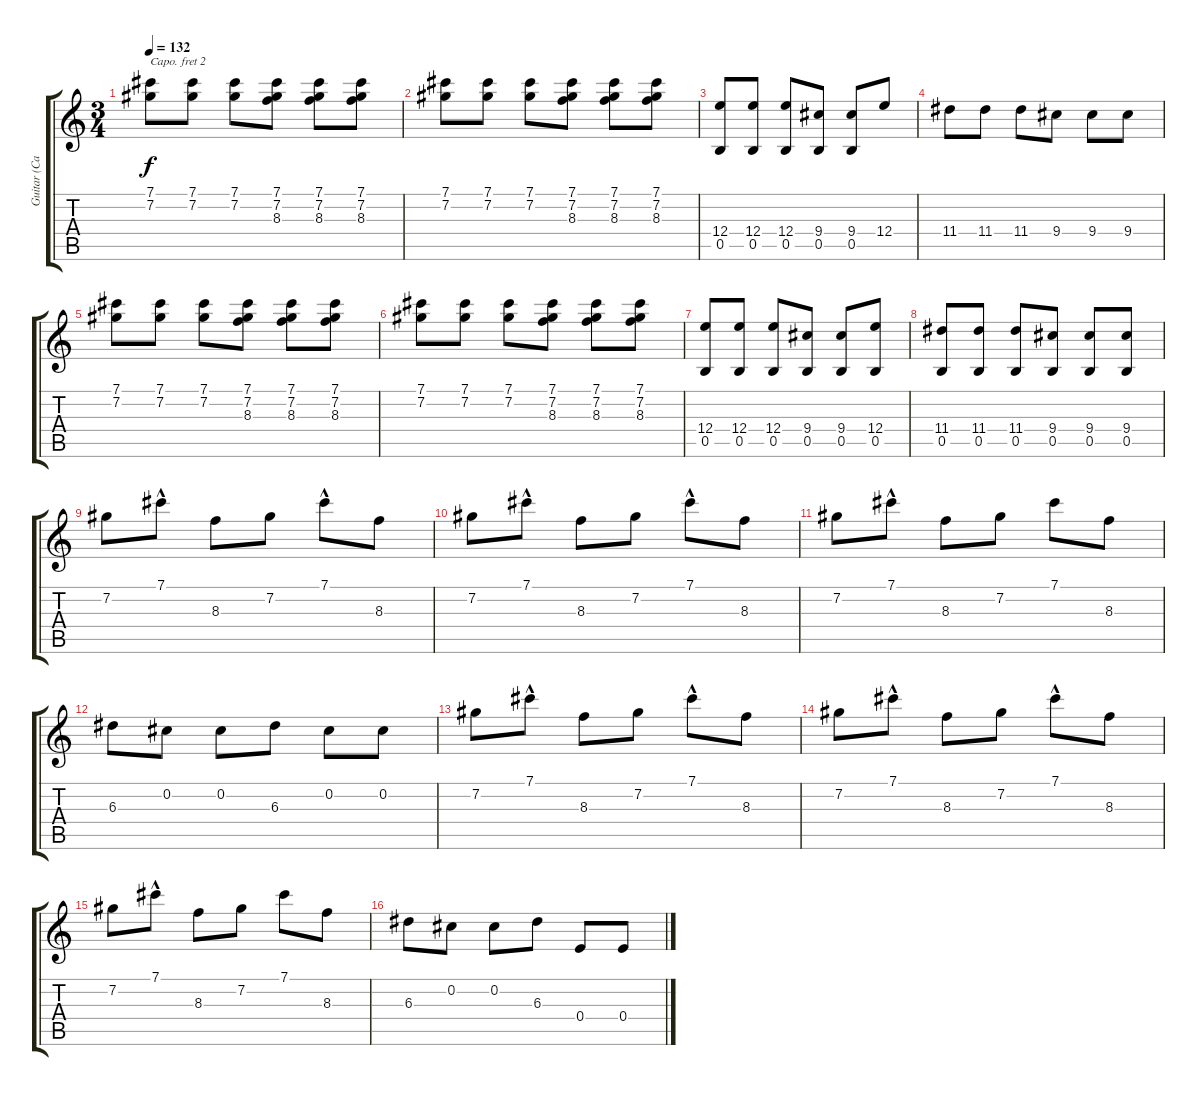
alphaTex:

\track ("Guitar (Carrie)" "Guitar (Ca") {instrument electricguitarclean}
\staff {score tabs}
\capo 2
\tuning (E4 B3 G3 D3 A2 E2) {hide}
\ts (3 4)
\tempo 132
\clef g2
\ks c
(7.1 7.2).8{dy f} (7.1 7.2).8 (7.1 7.2).8 (7.1 7.2 8.3).8 (7.1 7.2 8.3).8 (7.1 7.2 8.3).8 |
(7.1 7.2).8 (7.1 7.2).8 (7.1 7.2).8 (7.1 7.2 8.3).8 (7.1 7.2 8.3).8 (7.1 7.2 8.3).8 |
(12.4 0.5).8 (12.4 0.5).8 (12.4 0.5).8 (9.4 0.5).8 (9.4 0.5).8 12.4.8 |
11.4.8 11.4.8 11.4.8 9.4.8 9.4.8 9.4.8 |
(7.1 7.2).8 (7.1 7.2).8 (7.1 7.2).8 (7.1 7.2 8.3).8 (7.1 7.2 8.3).8 (7.1 7.2 8.3).8 |
(7.1 7.2).8 (7.1 7.2).8 (7.1 7.2).8 (7.1 7.2 8.3).8 (7.1 7.2 8.3).8 (7.1 7.2 8.3).8 |
(12.4 0.5).8 (12.4 0.5).8 (12.4 0.5).8 (9.4 0.5).8 (9.4 0.5).8 (12.4 0.5).8 |
(11.4 0.5).8 (11.4 0.5).8 (11.4 0.5).8 (9.4 0.5).8 (9.4 0.5).8 (9.4 0.5).8 |
7.2.8 7.1{hac}.8 8.3.8 7.2.8 7.1{hac}.8 8.3.8 |
7.2.8 7.1{hac}.8 8.3.8 7.2.8 7.1{hac}.8 8.3.8 |
7.2.8 7.1{hac}.8 8.3.8 7.2.8 7.1.8 8.3.8 |
6.3.8 0.2.8 0.2.8 6.3.8 0.2.8 0.2.8 |
7.2.8 7.1{hac}.8 8.3.8 7.2.8 7.1{hac}.8 8.3.8 |
7.2.8 7.1{hac}.8 8.3.8 7.2.8 7.1{hac}.8 8.3.8 |
7.2.8 7.1{hac}.8 8.3.8 7.2.8 7.1.8 8.3.8 |
6.3.8 0.2.8 0.2.8 6.3.8 0.4.8 0.4.8
